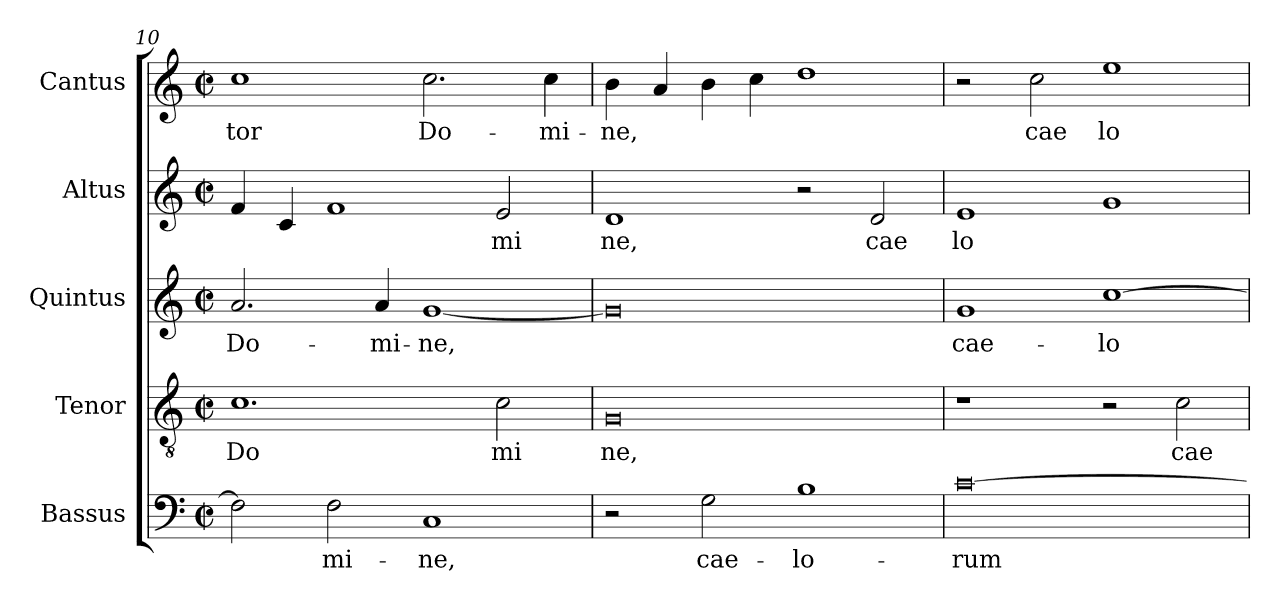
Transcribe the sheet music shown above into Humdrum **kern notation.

**kern	**text	**kern	**text	**kern	**text	**kern	**text	**kern	**text
*part5	*part5	*part4	*part4	*part3	*part3	*part2	*part2	*part1	*part1
*staff5	*staff5	*staff4	*staff4	*staff3	*staff3	*staff2	*staff2	*staff1	*staff1
*I"Bassus	*	*I"Tenor	*	*I"Quintus	*	*I"Altus	*	*I"Cantus	*
*clefF4	*	*clefGv2	*	*clefG2	*	*clefG2	*	*clefG2	*
*k[]	*	*k[]	*	*k[]	*	*k[]	*	*k[]	*
*C:	*	*C:	*	*C:	*	*C:	*	*C:	*
*M2/2	*	*M2/2	*	*M2/2	*	*M2/2	*	*M2/2	*
*met(c|)	*	*met(c|)	*	*met(c|)	*	*met(c|)	*	*met(c|)	*
=10	=10	=10	=10	=10	=10	=10	=10	=10	=10
!	!LO:LY:b:cj	!	!LO:LY:b:cj	!	!LO:LY:b:cj	!	!LO:LY:b:cj	!	!LO:LY:b:cj
2F\]	--	1.c	Do	2.a/	Do-	4f/	.	1cc	-tor
!	!	!	!	!	!	!	!LO:LY:b:cj	!	!
.	.	.	.	.	.	4c/	.	.	.
!	!LO:LY:b:cj	!	!	!	!	!	!LO:LY:b:cj	!	!
2F\	-mi-	.	.	.	.	1f	.	.	.
!	!	!	!	!	!LO:LY:b:cj	!	!	!	!
.	.	.	.	4a/	-mi-	.	.	.	.
!	!LO:LY:b:cj	!	!	!	!LO:LY:b:cj	!	!	!	!LO:LY:b:cj
1C	-ne,	.	.	[<1g	-ne,	.	.	2.cc\	Do-
!	!	!	!LO:LY:b:cj	!	!	!	!LO:LY:b:cj	!	!
.	.	2c\	mi	.	.	2e/	mi	.	.
!	!	!	!	!	!	!	!	!	!LO:LY:b:cj
.	.	.	.	.	.	.	.	4cc\	-mi-
=11	=11	=11	=11	=11	=11	=11	=11	=11	=11
!	!	!	!LO:LY:b:cj	!	!LO:LY:b:cj	!	!LO:LY:b:cj	!	!LO:LY:b:cj
2r	.	0G	ne,	0g]	.	1d	ne,	4b\	-ne,
!	!	!	!	!	!	!	!	!	!LO:LY:b:cj
.	.	.	.	.	.	.	.	4a/	.
!	!LO:LY:b:cj	!	!	!	!	!	!	!	!LO:LY:b:cj
2G\	cae-	.	.	.	.	.	.	4b\	.
!	!	!	!	!	!	!	!	!	!LO:LY:b:cj
.	.	.	.	.	.	.	.	4cc\	.
!	!LO:LY:b:cj	!	!	!	!	!	!	!	!LO:LY:b:cj
1B	-lo-	.	.	.	.	2r	.	1dd	.
!	!	!	!	!	!	!	!LO:LY:b:cj	!	!
.	.	.	.	.	.	2d/	cae	.	.
!!LO:PB:g=z
=12	=12	=12	=12	=12	=12	=12	=12	=12	=12
!	!LO:LY:b:cj	!	!	!	!LO:LY:b:cj	!	!LO:LY:b:cj	!	!
[>0c	-rum	1r	.	1g	cae-	1e	lo	2r	.
!	!	!	!	!	!	!	!	!	!LO:LY:b:cj
.	.	.	.	.	.	.	.	2cc\	cae
!	!	!	!	!	!LO:LY:b:cj	!	!LO:LY:b:cj	!	!LO:LY:b:cj
.	.	2r	.	[>1cc	-lo-	1g	.	1ee	lo
!	!	!	!LO:LY:b:cj	!	!	!	!	!	!
.	.	2c\	cae	.	.	.	.	.	.
=	=	=	=	=	=	=	=	=	=
*-	*-	*-	*-	*-	*-	*-	*-	*-	*-
